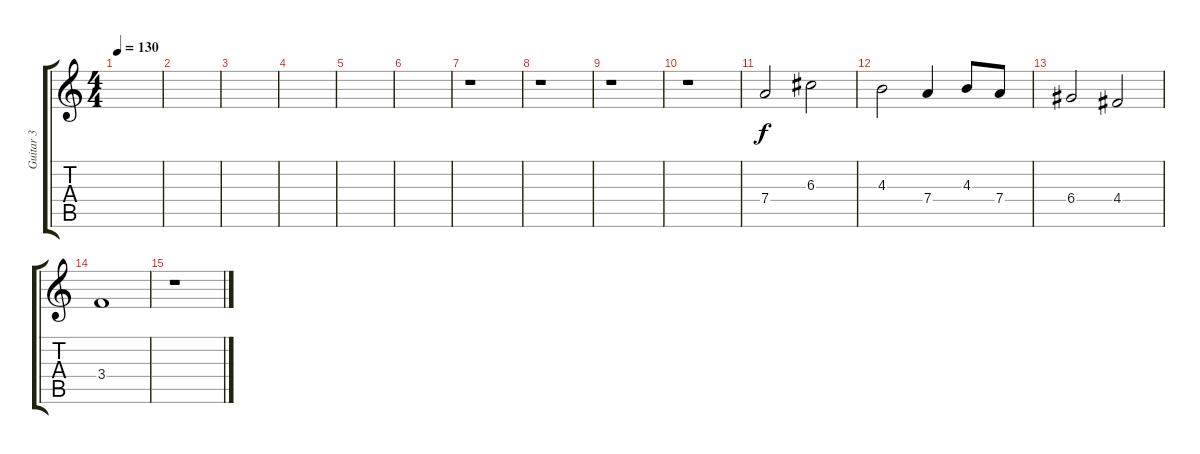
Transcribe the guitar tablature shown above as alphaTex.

\track ("Guitar 3" "Guitar 3") {instrument distortionguitar}
\staff {score tabs}
\tuning (E4 B3 G3 D3 A2 E2) {hide}
\ts (4 4)
\tempo 130
\clef g2
\ks c
|
|
|
|
|
|
r.1 |
r.1 |
r.1 |
r.1 |
7.4.2 6.3.2 |
4.3.2 7.4.4 4.3.8 7.4.8 |
6.4.2 4.4.2 |
3.4.1 |
r.1
